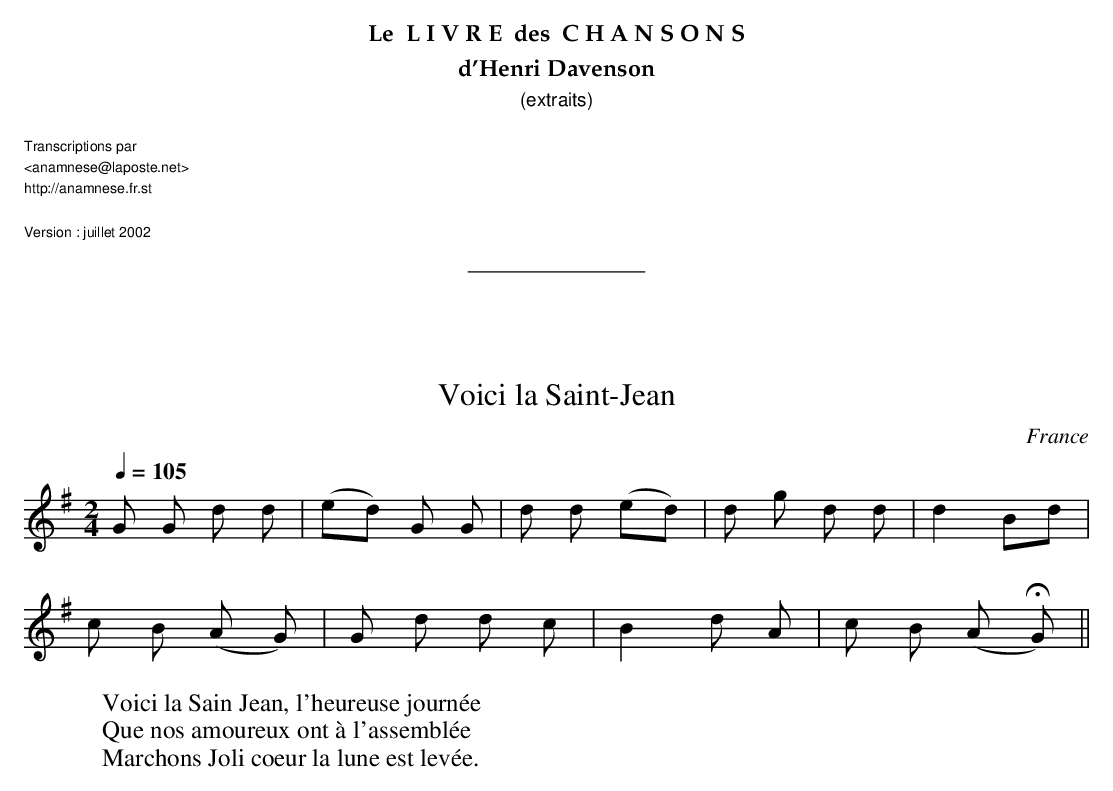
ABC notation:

X:1
T:Voici la Saint-Jean
O:France
M:2/4
L:1/8
Q:1/4=105
K:G
G G d d | (ed) G G | d d (ed) | d g d d | d2 Bd |
c B (A G) | G d d c | B2 d A | c B (A HG) ||
W:Voici la Sain Jean, l'heureuse journée
W:Que nos amoureux ont à l'assemblée
W:Marchons Joli coeur la lune est levée.
